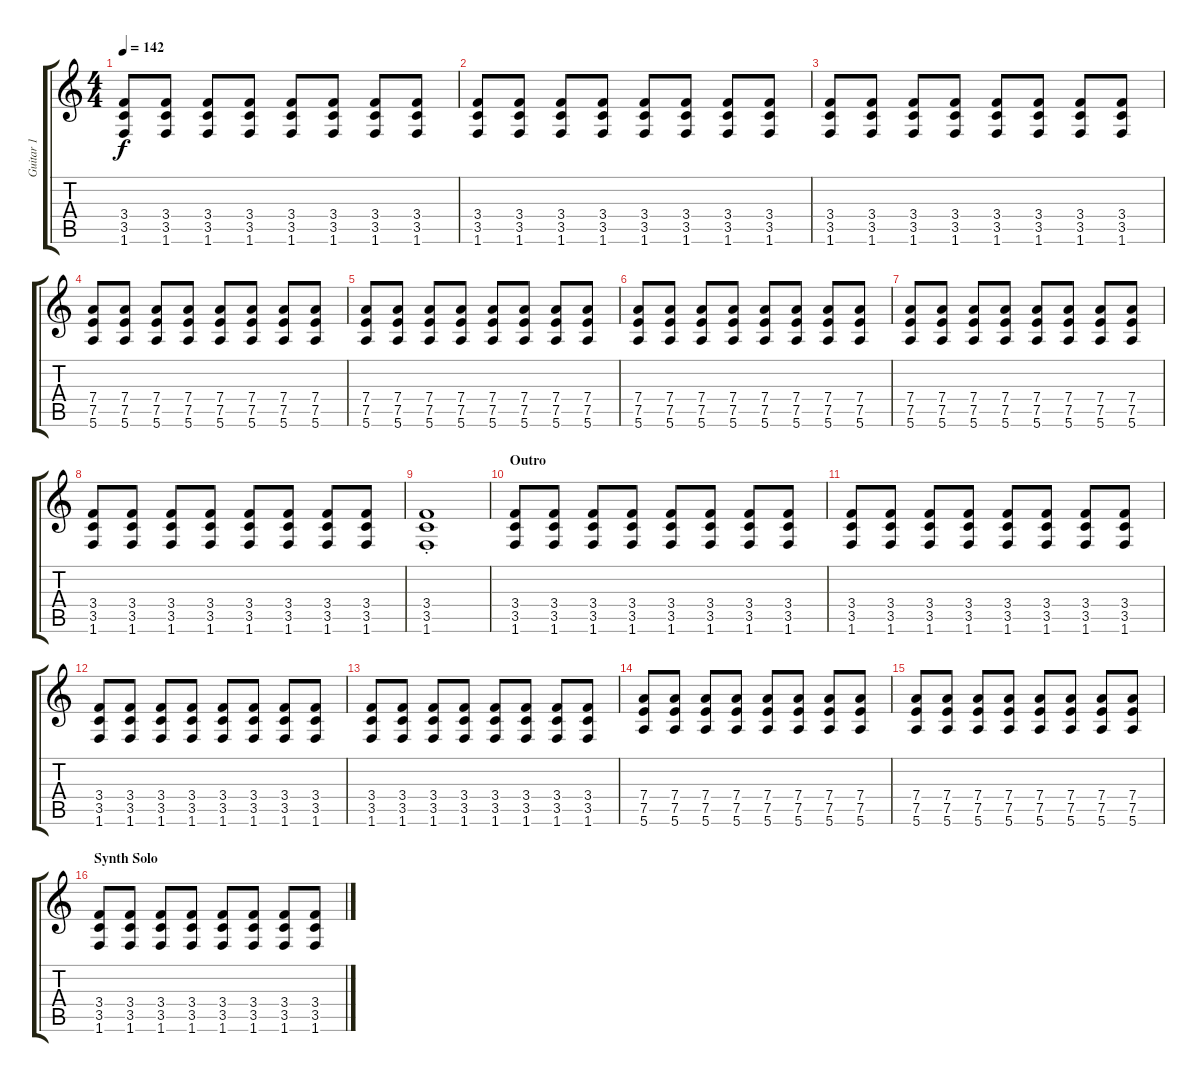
\track ("Guitar 1" "Guitar 1") {instrument electricguitarmuted}
\staff {score tabs}
\tuning (E4 B3 G3 D3 A2 E2) {hide}
\ts (4 4)
\tempo 142
\clef g2
\ks c
(3.4 3.5 1.6).8{dy f} (3.4 3.5 1.6).8 (3.4 3.5 1.6).8 (3.4 3.5 1.6).8 (3.4 3.5 1.6).8 (3.4 3.5 1.6).8 (3.4 3.5 1.6).8 (3.4 3.5 1.6).8 |
(3.4 3.5 1.6).8 (3.4 3.5 1.6).8 (3.4 3.5 1.6).8 (3.4 3.5 1.6).8 (3.4 3.5 1.6).8 (3.4 3.5 1.6).8 (3.4 3.5 1.6).8 (3.4 3.5 1.6).8 |
(3.4 3.5 1.6).8 (3.4 3.5 1.6).8 (3.4 3.5 1.6).8 (3.4 3.5 1.6).8 (3.4 3.5 1.6).8 (3.4 3.5 1.6).8 (3.4 3.5 1.6).8 (3.4 3.5 1.6).8 |
(7.4 7.5 5.6).8 (7.4 7.5 5.6).8 (7.4 7.5 5.6).8 (7.4 7.5 5.6).8 (7.4 7.5 5.6).8 (7.4 7.5 5.6).8 (7.4 7.5 5.6).8 (7.4 7.5 5.6).8 |
(7.4 7.5 5.6).8 (7.4 7.5 5.6).8 (7.4 7.5 5.6).8 (7.4 7.5 5.6).8 (7.4 7.5 5.6).8 (7.4 7.5 5.6).8 (7.4 7.5 5.6).8 (7.4 7.5 5.6).8 |
(7.4 7.5 5.6).8 (7.4 7.5 5.6).8 (7.4 7.5 5.6).8 (7.4 7.5 5.6).8 (7.4 7.5 5.6).8 (7.4 7.5 5.6).8 (7.4 7.5 5.6).8 (7.4 7.5 5.6).8 |
(7.4 7.5 5.6).8 (7.4 7.5 5.6).8 (7.4 7.5 5.6).8 (7.4 7.5 5.6).8 (7.4 7.5 5.6).8 (7.4 7.5 5.6).8 (7.4 7.5 5.6).8 (7.4 7.5 5.6).8 |
(3.4 3.5 1.6).8 (3.4 3.5 1.6).8 (3.4 3.5 1.6).8 (3.4 3.5 1.6).8 (3.4 3.5 1.6).8 (3.4 3.5 1.6).8 (3.4 3.5 1.6).8 (3.4 3.5 1.6).8 |
(3.4{st} 3.5{st} 1.6{st}).1 |
\section ("" "Outro")
(3.4 3.5 1.6).8{instrument distortionguitar} (3.4 3.5 1.6).8 (3.4 3.5 1.6).8 (3.4 3.5 1.6).8 (3.4 3.5 1.6).8 (3.4 3.5 1.6).8 (3.4 3.5 1.6).8 (3.4 3.5 1.6).8 |
(3.4 3.5 1.6).8 (3.4 3.5 1.6).8 (3.4 3.5 1.6).8 (3.4 3.5 1.6).8 (3.4 3.5 1.6).8 (3.4 3.5 1.6).8 (3.4 3.5 1.6).8 (3.4 3.5 1.6).8 |
(3.4 3.5 1.6).8 (3.4 3.5 1.6).8 (3.4 3.5 1.6).8 (3.4 3.5 1.6).8 (3.4 3.5 1.6).8 (3.4 3.5 1.6).8 (3.4 3.5 1.6).8 (3.4 3.5 1.6).8 |
(3.4 3.5 1.6).8 (3.4 3.5 1.6).8 (3.4 3.5 1.6).8 (3.4 3.5 1.6).8 (3.4 3.5 1.6).8 (3.4 3.5 1.6).8 (3.4 3.5 1.6).8 (3.4 3.5 1.6).8 |
(7.4 7.5 5.6).8 (7.4 7.5 5.6).8 (7.4 7.5 5.6).8 (7.4 7.5 5.6).8 (7.4 7.5 5.6).8 (7.4 7.5 5.6).8 (7.4 7.5 5.6).8 (7.4 7.5 5.6).8 |
(7.4 7.5 5.6).8 (7.4 7.5 5.6).8 (7.4 7.5 5.6).8 (7.4 7.5 5.6).8 (7.4 7.5 5.6).8 (7.4 7.5 5.6).8 (7.4 7.5 5.6).8 (7.4 7.5 5.6).8 |
\section ("" "Synth Solo")
(3.4 3.5 1.6).8{instrument distortionguitar} (3.4 3.5 1.6).8 (3.4 3.5 1.6).8 (3.4 3.5 1.6).8 (3.4 3.5 1.6).8 (3.4 3.5 1.6).8 (3.4 3.5 1.6).8 (3.4 3.5 1.6).8
